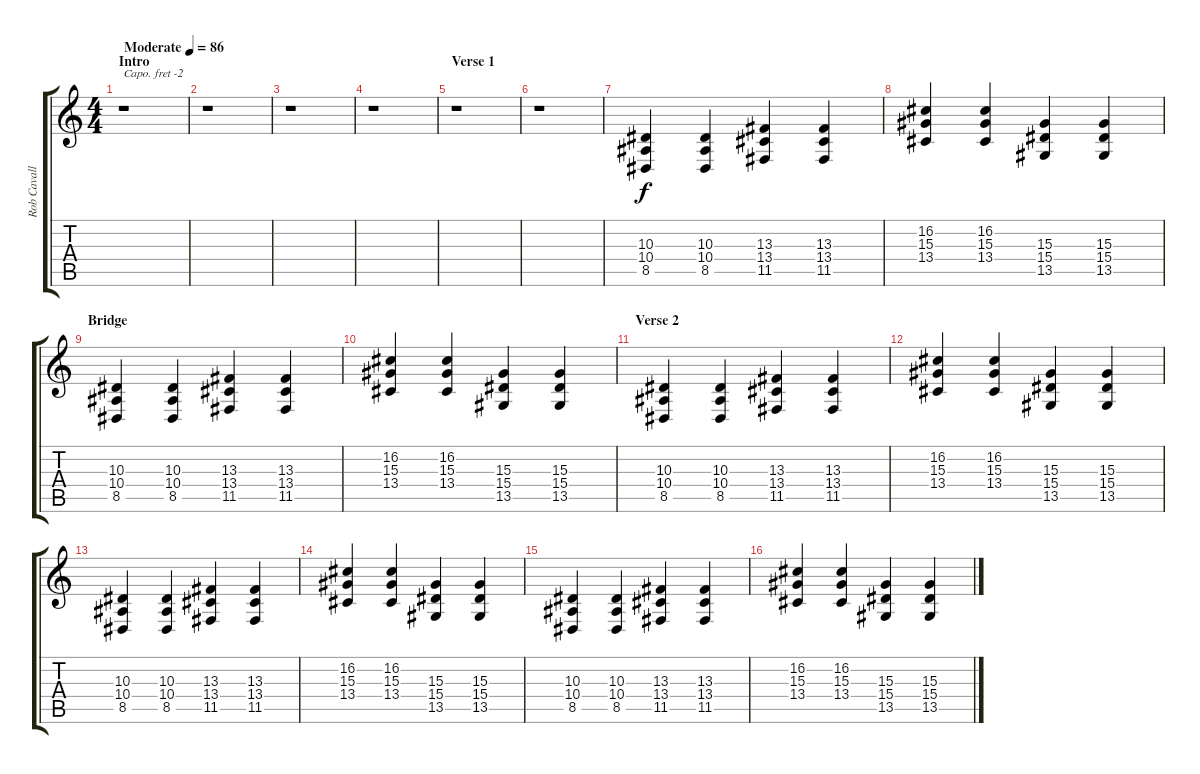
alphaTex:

\track ("Rob Cavallo (Piano)" "Rob Cavall") {instrument brightacousticpiano}
\staff {score tabs}
\capo -2
\tuning (E4 B3 G3 D3 A2 E2) {hide}
\ts (4 4)
\section ("" "Intro")
\tempo (86 "Moderate")
\clef g2
\ks c
r.1{dy f instrument brightacousticpiano} |
r.1 |
r.1 |
r.1 |
\section ("" "Verse 1")
r.1 |
r.1 |
(10.3 10.4 8.5).4 (10.3 10.4 8.5).4 (13.3 13.4 11.5).4 (13.3 13.4 11.5).4 |
(16.2 15.3 13.4).4 (16.2 15.3 13.4).4 (15.3 15.4 13.5).4 (15.3 15.4 13.5).4 |
\section ("" "Bridge")
(10.3 10.4 8.5).4 (10.3 10.4 8.5).4 (13.3 13.4 11.5).4 (13.3 13.4 11.5).4 |
(16.2 15.3 13.4).4 (16.2 15.3 13.4).4 (15.3 15.4 13.5).4 (15.3 15.4 13.5).4 |
\section ("" "Verse 2")
(10.3 10.4 8.5).4 (10.3 10.4 8.5).4 (13.3 13.4 11.5).4 (13.3 13.4 11.5).4 |
(16.2 15.3 13.4).4 (16.2 15.3 13.4).4 (15.3 15.4 13.5).4 (15.3 15.4 13.5).4 |
(10.3 10.4 8.5).4 (10.3 10.4 8.5).4 (13.3 13.4 11.5).4 (13.3 13.4 11.5).4 |
(16.2 15.3 13.4).4 (16.2 15.3 13.4).4 (15.3 15.4 13.5).4 (15.3 15.4 13.5).4 |
(10.3 10.4 8.5).4 (10.3 10.4 8.5).4 (13.3 13.4 11.5).4 (13.3 13.4 11.5).4 |
(16.2 15.3 13.4).4 (16.2 15.3 13.4).4 (15.3 15.4 13.5).4 (15.3 15.4 13.5).4
